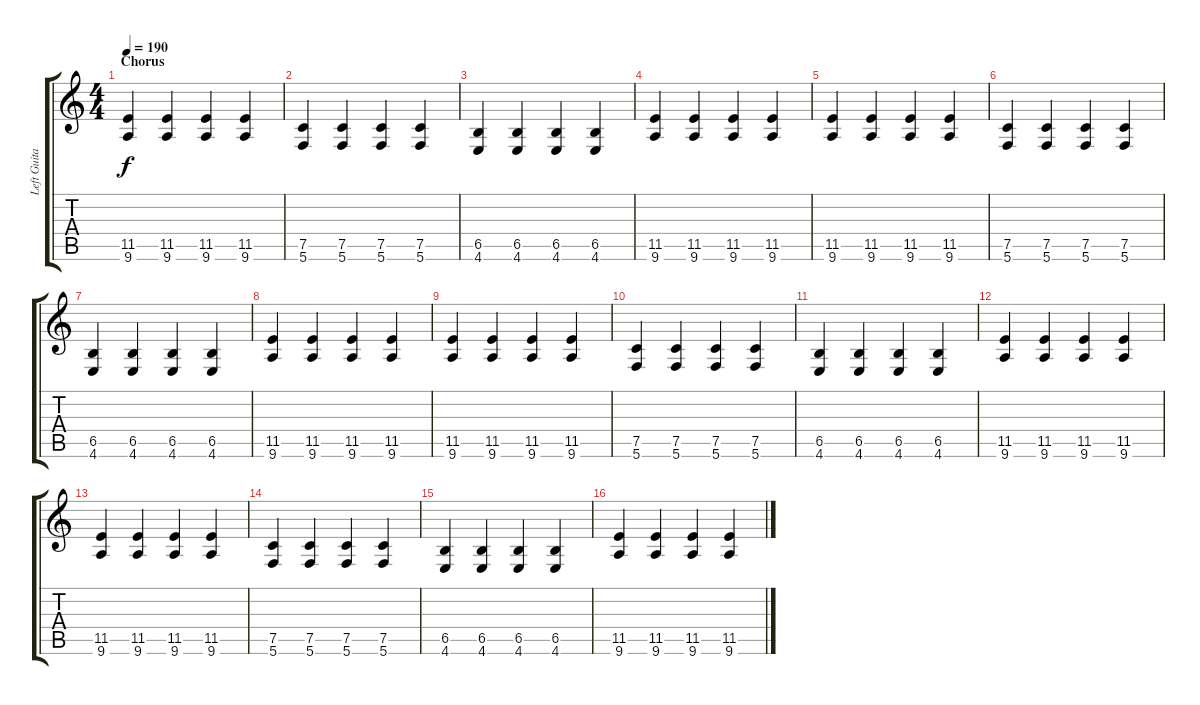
\track ("Left Guitar" "Left Guita") {instrument distortionguitar}
\staff {score tabs}
\tuning (C4 G3 Eb3 Bb2 F2 C2) {hide}
\ts (4 4)
\section ("" "Chorus")
\tempo 190
\clef g2
\ks c
(11.5 9.6).4{dy f} (11.5 9.6).4 (11.5 9.6).4 (11.5 9.6).4 |
(7.5 5.6).4 (7.5 5.6).4 (7.5 5.6).4 (7.5 5.6).4 |
(6.5 4.6).4 (6.5 4.6).4 (6.5 4.6).4 (6.5 4.6).4 |
(11.5 9.6).4 (11.5 9.6).4 (11.5 9.6).4 (11.5 9.6).4 |
(11.5 9.6).4 (11.5 9.6).4 (11.5 9.6).4 (11.5 9.6).4 |
(7.5 5.6).4 (7.5 5.6).4 (7.5 5.6).4 (7.5 5.6).4 |
(6.5 4.6).4 (6.5 4.6).4 (6.5 4.6).4 (6.5 4.6).4 |
(11.5 9.6).4 (11.5 9.6).4 (11.5 9.6).4 (11.5 9.6).4 |
(11.5 9.6).4 (11.5 9.6).4 (11.5 9.6).4 (11.5 9.6).4 |
(7.5 5.6).4 (7.5 5.6).4 (7.5 5.6).4 (7.5 5.6).4 |
(6.5 4.6).4 (6.5 4.6).4 (6.5 4.6).4 (6.5 4.6).4 |
(11.5 9.6).4 (11.5 9.6).4 (11.5 9.6).4 (11.5 9.6).4 |
(11.5 9.6).4 (11.5 9.6).4 (11.5 9.6).4 (11.5 9.6).4 |
(7.5 5.6).4 (7.5 5.6).4 (7.5 5.6).4 (7.5 5.6).4 |
(6.5 4.6).4 (6.5 4.6).4 (6.5 4.6).4 (6.5 4.6).4 |
(11.5 9.6).4 (11.5 9.6).4 (11.5 9.6).4 (11.5 9.6).4
